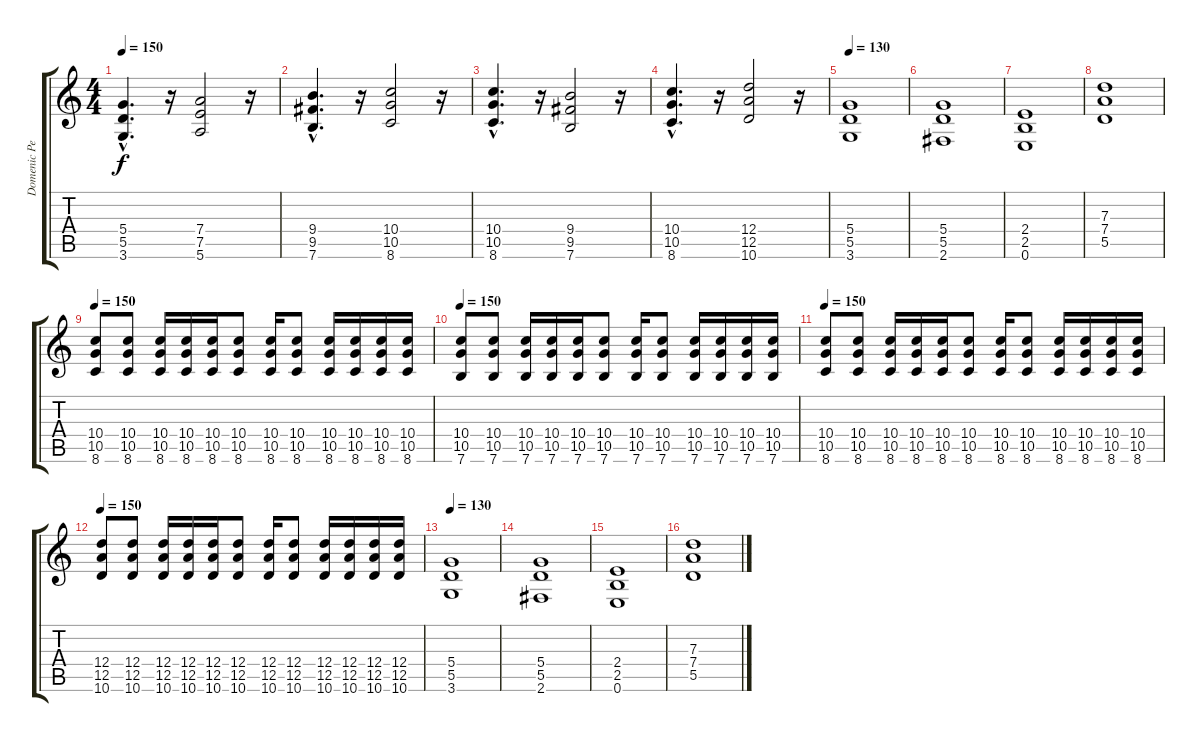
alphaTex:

\track ("Domenic Perry (Rhythm Guitar)" "Domenic Pe") {instrument distortionguitar}
\staff {score tabs}
\tuning (E4 B3 G3 D3 A2 E2) {hide}
\ts (4 4)
\tempo 150
\clef g2
\ks c
(5.4{hac} 5.5{hac} 3.6{hac}).4{d dy f} r.16 (7.4 7.5 5.6).2 r.16 |
(9.4{hac} 9.5{hac} 7.6{hac}).4{d} r.16 (10.4 10.5 8.6).2 r.16 |
(10.4{hac} 10.5{hac} 8.6{hac}).4{d} r.16 (9.4 9.5 7.6).2 r.16 |
(10.4{hac} 10.5{hac} 8.6{hac}).4{d} r.16 (12.4 12.5 10.6).2 r.16 |
\tempo 130
(5.4 5.5 3.6).1 |
(5.4 5.5 2.6).1 |
(2.4 2.5 0.6).1 |
(7.3 7.4 5.5).1 |
\tempo 150
(10.4 10.5 8.6).8 (10.4 10.5 8.6).8 (10.4 10.5 8.6).16 (10.4 10.5 8.6).16 (10.4 10.5 8.6).16 (10.4 10.5 8.6).8 (10.4 10.5 8.6).16 (10.4 10.5 8.6).8 (10.4 10.5 8.6).16 (10.4 10.5 8.6).16 (10.4 10.5 8.6).16 (10.4 10.5 8.6).16 |
\tempo 150
(10.4 10.5 7.6).8 (10.4 10.5 7.6).8 (10.4 10.5 7.6).16 (10.4 10.5 7.6).16 (10.4 10.5 7.6).16 (10.4 10.5 7.6).8 (10.4 10.5 7.6).16 (10.4 10.5 7.6).8 (10.4 10.5 7.6).16 (10.4 10.5 7.6).16 (10.4 10.5 7.6).16 (10.4 10.5 7.6).16 |
\tempo 150
(10.4 10.5 8.6).8 (10.4 10.5 8.6).8 (10.4 10.5 8.6).16 (10.4 10.5 8.6).16 (10.4 10.5 8.6).16 (10.4 10.5 8.6).8 (10.4 10.5 8.6).16 (10.4 10.5 8.6).8 (10.4 10.5 8.6).16 (10.4 10.5 8.6).16 (10.4 10.5 8.6).16 (10.4 10.5 8.6).16 |
\tempo 150
(12.4 12.5 10.6).8 (12.4 12.5 10.6).8 (12.4 12.5 10.6).16 (12.4 12.5 10.6).16 (12.4 12.5 10.6).16 (12.4 12.5 10.6).8 (12.4 12.5 10.6).16 (12.4 12.5 10.6).8 (12.4 12.5 10.6).16 (12.4 12.5 10.6).16 (12.4 12.5 10.6).16 (12.4 12.5 10.6).16 |
\tempo 130
(5.4 5.5 3.6).1 |
(5.4 5.5 2.6).1 |
(2.4 2.5 0.6).1 |
(7.3 7.4 5.5).1
